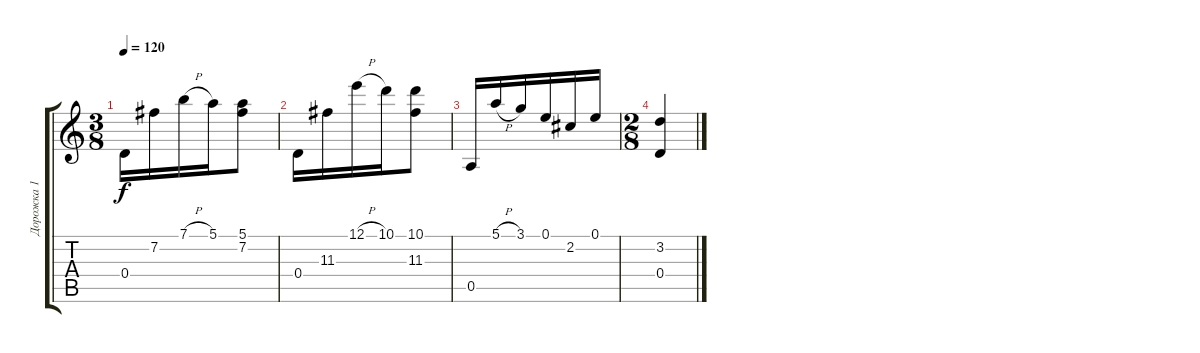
\track ("Дорожка 1" "Дорожка 1") {instrument acousticguitarnylon}
\staff {score tabs}
\tuning (E4 B3 G3 D3 A2 E2) {hide}
\ts (3 8)
\tempo 120
\clef g2
\ks c
0.4.16{dy f} 7.2.16 7.1{h}.16 5.1.16 (5.1 7.2).8 |
0.4.16 11.3.16 12.1{h}.16 10.1.16 (10.1 11.3).8 |
0.5.16 5.1{h}.16 3.1.16 0.1.16 2.2.16 0.1.16 |
\ts (2 8)
(3.2 0.4).4
